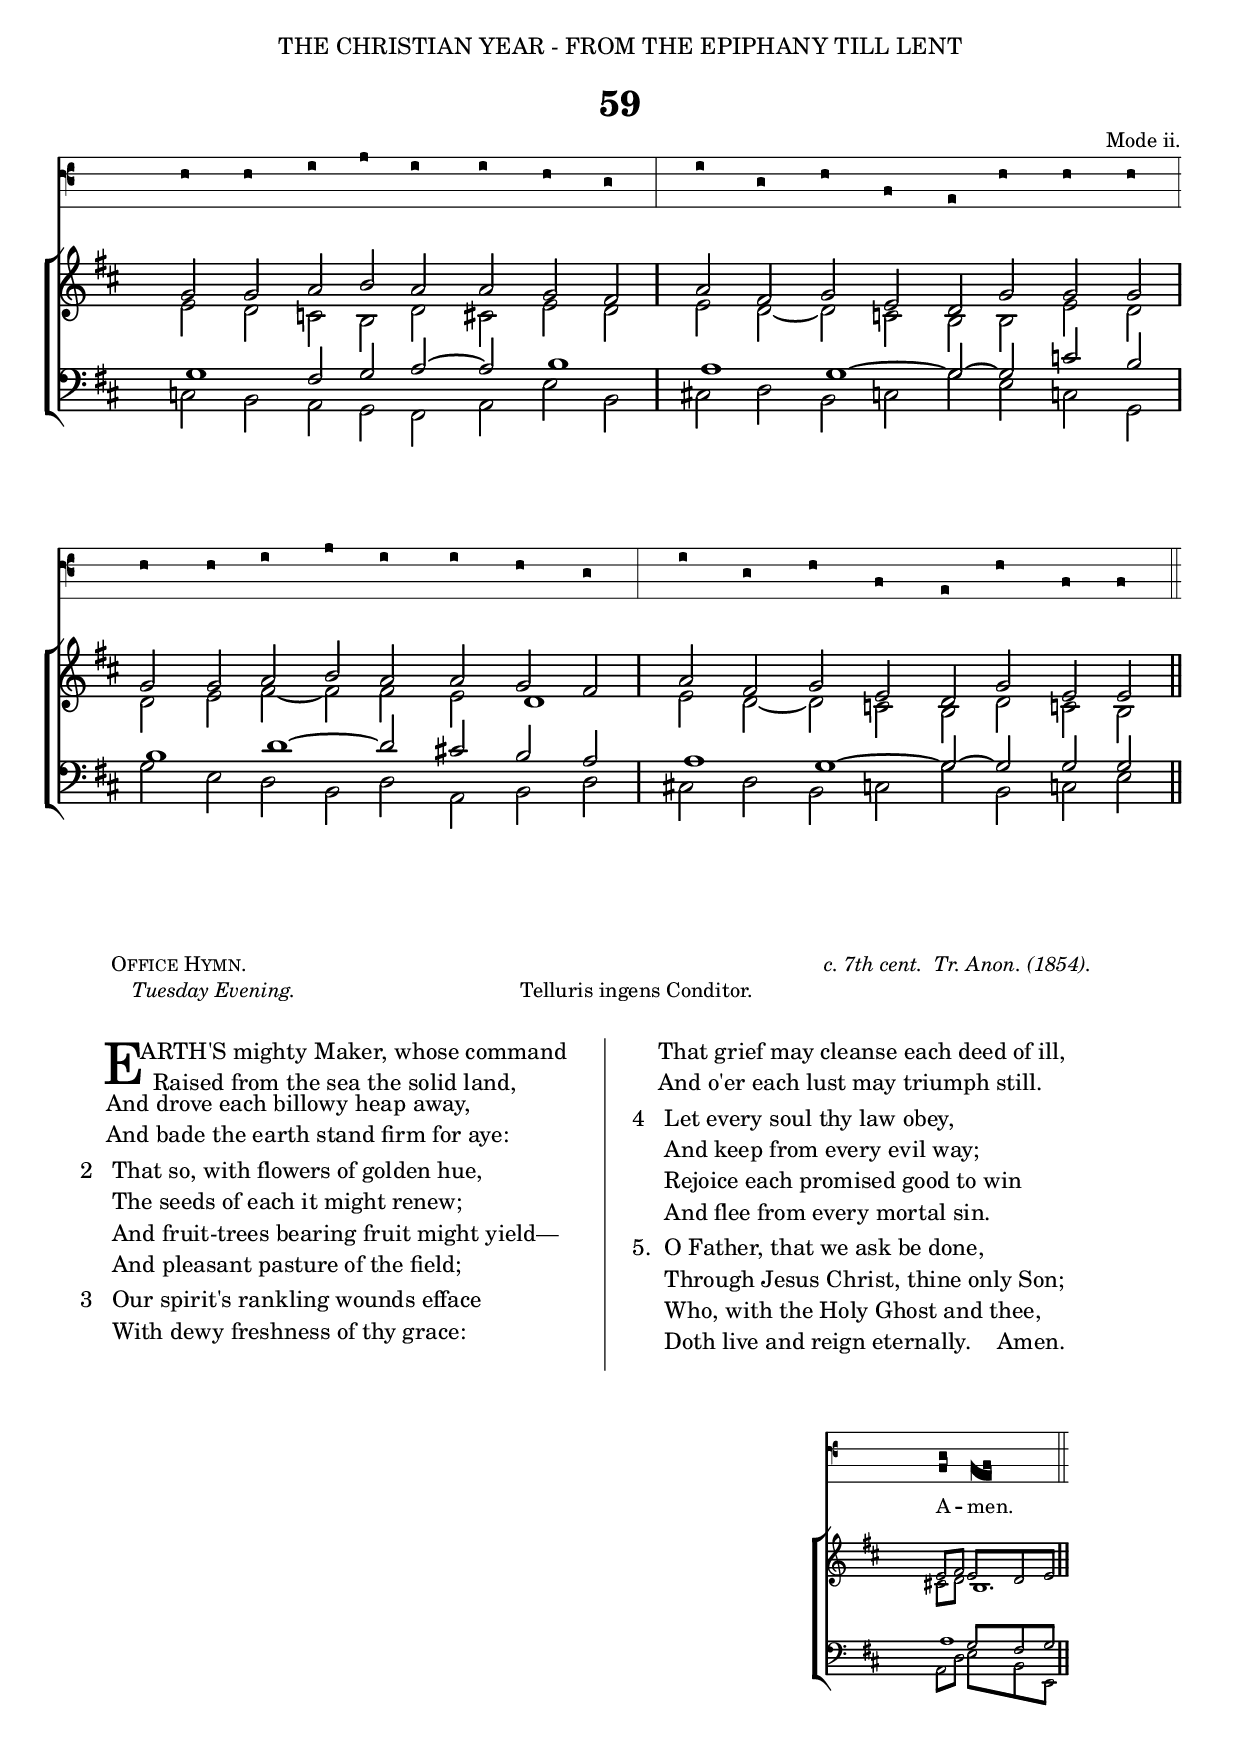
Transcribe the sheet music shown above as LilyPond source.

%%% 116b.png
%%% Hymn 59  "Earth's mighty Maker, whose command"
%%% Version 2


\version "2.10"

\include "gregorian-init.ly"

\header {
   dedication = \markup { \center-align {  "THE CHRISTIAN YEAR - FROM THE EPIPHANY TILL LENT" \hspace #0.1 } }	
   title = "59"
   arranger = \markup { \raise #0.5 \small { "Mode ii." } }
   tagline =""
}



%%%%%%%%%%     Macro Definitions     %%%%%%%%%%


global = {
   \key d \major
   \time 16/8
   \autoBeamOff
   \set Staff.midiInstrument = "church organ"
}


% *** ln macro: settings for stemless long note which is 2x duration of regular white note    

ln = { \once \override NoteHead #'duration-log = #0 
       \once \override Stem #'stencil = ##f
       \once \override NoteColumn #'force-hshift = #'0.4 }



%%%%%%%%%%     Music     %%%%%%%%%%


plainsong = \relative c { 
   \clef "vaticana-fa2"
   \set fontSize = #3
   
   fis8 fis g a g g fis e \bar "|" g e fis d cis fis fis fis \bar "|" \break
   fis fis g a g g fis e \bar "|" g e fis d cis fis d d \bar "||" \break } 

soprano = \relative c' {

   g'8 g a b a a g fis \bar "|"a fis g e d g g g \bar "|" \break
   g g a b a a g fis \bar "|"a fis g e d g e e \bar "||" \break }

alto = \relative c' {
	
   e8 d c b d cis e d \bar "|" e d~ d c b b e d \bar "|"
   d e \once \override Slur #'extra-offset = #'( 0.0 . -0.2 ) fis~ fis fis e \ln d4 \bar "|" e8 d~ d c b d c! b \bar "||" \break }

tenor = \relative c { 
	\clef bass

   \ln g'4 fis8 g a~ a \ln b4 \bar "|" \ln a4 \ln g4~ g8~ g c b \bar "|"
   \ln b4 \ln d4~ d8 cis! b a \bar "|" \ln a4 \ln g4~ g8~ g g g \bar "||" \break }

bass = \relative c { 
	\clef bass
	
   c8 b a g fis a e' b \bar "|" cis d b c g' e c! g \bar "|"
   g' e d b d a b d \bar "|" cis! d b c g' b, c! e \bar "||" \break }



%%%%%%%%%%     Score block     %%%%%%%%%%


#(ly:set-option 'point-and-click #f)


\book {


\paper {
   #(set-paper-size "a4")
   print-page-number = ##f
   ragged-bottom=##f
   ragged-last-bottom=##f
}


\score { <<
   \new VaticanaStaff { \plainsong }
   \new ChoirStaff <<
      \new Staff = "upper" <<
         \context Voice = sopranos { \voiceOne \global \soprano }
         \context Voice = altos    { \voiceTwo \global \alto } >> 
      \new Staff = "lower" <<
         \context Voice = tenors   { \voiceOne \global \tenor }
         \context Voice = bass     { \voiceTwo \global \bass } >>
   >>  
>>


\layout {

   ragged-right = ##f
   % *** makes sure last system spreads right across the page
   ragged-last = ##f

\context { \Score 
   \remove "Bar_number_engraver"
   % *** uncomment this to remove system start bar 
   % \override SystemStartBar #'stencil = ##f 
   \remove "Mark_engraver"
}

 \context { \VaticanaStaff
   % *** Increases distance between lines of staff  
   \override StaffSymbol #'staff-space = #1.6            
   % *** Changes staff to black instead of default red
   \revert StaffSymbol #'color
   % *** Makes clef bigger       
   \override Clef #'font-size = #3
   % *** Would make ledger lines black, if there were any
   \revert LedgerLineSpanner #'color
   % *** Makes terminal barline visible 
   \override BarLine #'transparent = ##f 
   \remove Custos_engraver
   \override KeySignature #'transparent = ##t
   \override Accidental  #'transparent = ##t
   % *** needed for certain tweaks   
   \consists "Mark_engraver"
}

\context { \Staff 
   \consists "Mark_engraver" 
   \override TimeSignature #'transparent = ##t
   % *** Needed to produce beamed minims - which are quavers in disguise
   \override NoteHead #'duration-log = #1 
   \override Stem #'flag-style = #'no-flag 
}

} % end layout 
 
} % end score 



%%%%%%%%%%     Lyrics     %%%%%%%%%%


\markup {
   % change number as necessary to centre lyrics block
   \hspace #32   

\column { 

% whole lyrics block is formatted into a single column

% heading section
   \line { \lower #0.5 \small { \hspace #-27 \smallCaps "Office Hymn." \hspace #55 \italic "c. 7th cent.  Tr. Anon. (1854)." } } 
   \line { \small { \hspace #-25 \italic "Tuesday Evening." \hspace #21 "Telluris ingens Conditor."} }
   % *** inserts vertical space between lines
   \hspace #0.1
   
% lyrics section 1: double column of verses
% Create a line made up of two columns of verse separated by a vertical line
   \line {
         % first column of verse  
            % return to LH margin
            \hspace #-30
         \column {  
                 \line { \hspace #2.2 
                         \column { \lower #2.4 \fontsize #8 "E" }   %%Drop Cap goes here
                         \hspace #-1    %% adjust this if other letters are too far from Drop Cap
		         \column { \raise #0.0 "ARTH'S mighty Maker, whose command"
                                               "  Raised from the sea the solid land," } 
                       }          

                 \line { \hspace #2.5  %%adjust hspace until this line left edge is flush with Drop Cap
                         \lower  #1.56  %%adjust this until the line spacing looks right
		         \column { "And drove each billowy heap away,"
                                   "And bade the earth stand firm for aye:" } 
                       }

                 \hspace #1 
           	 \line { "2  " \column { "That so, with flowers of golden hue,"
                                         "The seeds of each it might renew;"
                                         "And fruit-trees bearing fruit might yield—"
                                         "And pleasant pasture of the field;" } }
                 \hspace #1 
           	 \line { "3  " \column { "Our spirit's rankling wounds efface"
                                         "With dewy freshness of thy grace:" } }                 

                 } % end first column of verse

         % create some space between first column of verse and the vertical line
         \hspace #3

         % vertical line	
         \column { \filled-box #'(0.0 . 0.1) #'(-30 . 2) #0 }

         % second column of verse
         \column { \line { \hspace #2 "   " \column { "That grief may cleanse each deed of ill,"
                                          "And o'er each lust may triumph still." } }

                   \hspace #1 
           	   \line { \hspace #2 "4  " \column { "Let every soul thy law obey,"
                                                      "And keep from every evil way;"
                                                      "Rejoice each promised good to win"
                                                      "And flee from every mortal sin." } }

		   \hspace #1 
         	   \line { \hspace #2 "5. " \column { "O Father, that we ask be done,"
                                                      "Through Jesus Christ, thine only Son;"
                                                      "Who, with the Holy Ghost and thee,"
                                                      "Doth live and reign eternally.    Amen." } }
 
                 } % end second column of verse

   } % end master line

} % end column that is entire lyrics block

} % end markup



%%%%%%%%%%     Midi Block     %%%%%%%%%%

%%% A separate score block to generate the midi minus the plainsong voice
%%% Since minims are quavers in disguise, tempo has to be set accordingly, tempo set to 2=80

\score {	
   \new ChoirStaff <<
      \new Staff = "upper" <<
         \context Voice = sopranos {\voiceOne \global \soprano }
         \context Voice = altos {\voiceTwo \global \alto }
                           >> 
      \new Staff = "lower" <<
         \context Voice = tenors {\voiceOne \global \tenor }
         \context Voice = bass {\voiceTwo \global \bass }
	                   >> 
		   >>  
\midi { \context { \Score tempoWholesPerMinute = #(ly:make-moment 80 8) } } 

} % end midi score



%%%%%%%%%%     Amen Block     %%%%%%%%%%

	
\score { <<

\new VaticanaStaff <<
   \new VaticanaVoice = "plainsongamen" { 
      \set Score.timing = ##f
      \set fontSize = #3
      % *** makes clef bigger
      \override Staff.Clef #'#'font-size = #3
      \clef "vaticana-fa2"
      \override Staff.StaffSymbol #'staff-space = #1.6
	 
      \relative c { 
      \[ d8 \pes e8 \] 
      \[ \override NoteHead #'extra-offset = #'(0.0 . -0.1 ) d8 
         \override NoteHead #'extra-offset = #'(-0.38 . 0) \flexa  c8 \pes 
         \override NoteHead #'extra-offset = #'(0.0 . 0.0 ) d8 \] } }
                      >>
  
%   \new Lyrics = "lyrics" { s1 }

\new ChoirStaff <<
   \new Staff = upper << 
      \new Voice = "sopranos"  { \relative c' { \global \voiceOne e8[ fis8] e8[ d8 e8] \bar "||" } }
      \new Voice = "altos"     { \relative c' { \global \voiceTwo cis!8[ d8] \ln b4. \bar "||" } } >>

      \new Lyrics \lyricsto sopranos { \set alignAboveContext = #"upper" \override LyricText #'font-size = #-1 { A -- men. } } 

      \new Staff = lower <<
         \new Voice = "tenors" { \relative c { \global \clef bass \voiceThree \ln a'4 g8[ fis8 g8] \bar "||" } }
         \new Voice = "basses" { \relative c { \global \clef bass \voiceFour a8[ d8] e8[ b8 e,8] \bar "||" } } >> 
>> % choirstaff bracket

>> % score bracket

% *** creates space between end of lyrics and amen score
\header { breakbefore = ##f piece = " " opus = " " }


\layout {
   indent = 13\cm
   raggedright = ##t
   ragged-bottom = ##t
   packed = ##f

\context { \Score 
   \override TimeSignature #'transparent = ##t
   % *** controls the amount of space between notes on the staff
   \override SeparationItem #'padding = #2 
}
     
\context { \VaticanaStaff 
   \revert StaffSymbol #'color
   \revert LedgerLineSpanner #'color
   \override BarLine #'transparent = ##f 
} 

\context { \Staff 
   \override VerticalAxisGroup #'minimum-Y-extent = #'( -2 . 2) 
   fontSize = #-3 
   \override StaffSymbol #'staff-space = #(magstep -2)
   \override NoteHead #'duration-log = #1
   \override Stem #'flag-style = #'no-flag
}

} % end amen layout

} % end amen score


% *** Separate Score block for Amen midi
% *** Score comprises 1/8 notes masquerading as 1/2 notes, so tempo has to be adjusted accordingly, tempo set to 2=80

\score {  
   \new ChoirStaff <<
      \new Staff = upper << 
          \new Voice = "sopranos" { \relative c' { \global \voiceOne d8[ e8] d8[ c8 d8] \bar "||" } }
	  \new Voice = "altos"    { \relative c' { \global \voiceTwo a8[ c8] \ln a4 ~ a8  \bar "||" } } >>

      \new Staff = lower <<
	 \new Voice = "tenors"    { \relative c { \clef bass \global \voiceThree f8[ g8] f8[ e8 f8] \bar "||" } }
	 \new Voice = "basses"    { \relative c { \clef bass \global \voiceFour d8[ c8] d8[ a8 d,8] \bar "||" } } >>
>> % choir staff bracket


\midi { \context { \Score tempoWholesPerMinute = #(ly:make-moment 80 8) } } 

} % end midi score

} % end book